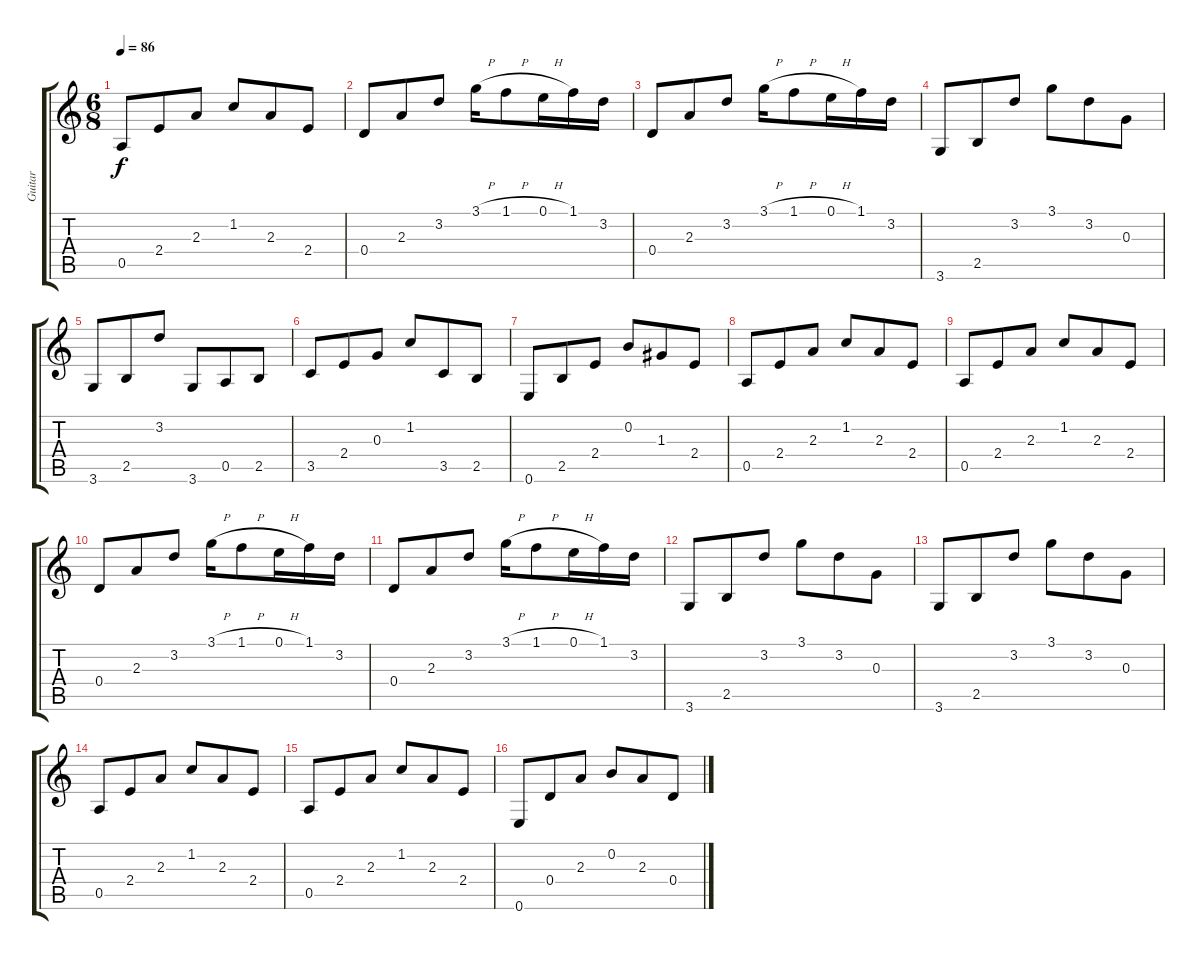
\track ("Guitar" "Guitar") {instrument acousticguitarsteel}
\staff {score tabs}
\tuning (E4 B3 G3 D3 A2 E2) {hide}
\ts (6 8)
\tempo 86
\clef g2
\ks c
0.5.8{dy f} 2.4.8 2.3.8 1.2.8 2.3.8 2.4.8 |
0.4.8 2.3.8 3.2.8 3.1{h}.16 1.1{h}.8 0.1{h}.16 1.1.16 3.2.16 |
0.4.8 2.3.8 3.2.8 3.1{h}.16 1.1{h}.8 0.1{h}.16 1.1.16 3.2.16 |
3.6.8 2.5.8 3.2.8 3.1.8 3.2.8 0.3.8 |
3.6.8 2.5.8 3.2.8 3.6.8 0.5.8 2.5.8 |
3.5.8 2.4.8 0.3.8 1.2.8 3.5.8 2.5.8 |
0.6.8 2.5.8 2.4.8 0.2.8 1.3.8 2.4.8 |
0.5.8 2.4.8 2.3.8 1.2.8 2.3.8 2.4.8 |
0.5.8 2.4.8 2.3.8 1.2.8 2.3.8 2.4.8 |
0.4.8 2.3.8 3.2.8 3.1{h}.16 1.1{h}.8 0.1{h}.16 1.1.16 3.2.16 |
0.4.8 2.3.8 3.2.8 3.1{h}.16 1.1{h}.8 0.1{h}.16 1.1.16 3.2.16 |
3.6.8 2.5.8 3.2.8 3.1.8 3.2.8 0.3.8 |
3.6.8 2.5.8 3.2.8 3.1.8 3.2.8 0.3.8 |
0.5.8 2.4.8 2.3.8 1.2.8 2.3.8 2.4.8 |
0.5.8 2.4.8 2.3.8 1.2.8 2.3.8 2.4.8 |
0.6.8 0.4.8 2.3.8 0.2.8 2.3.8 0.4.8
